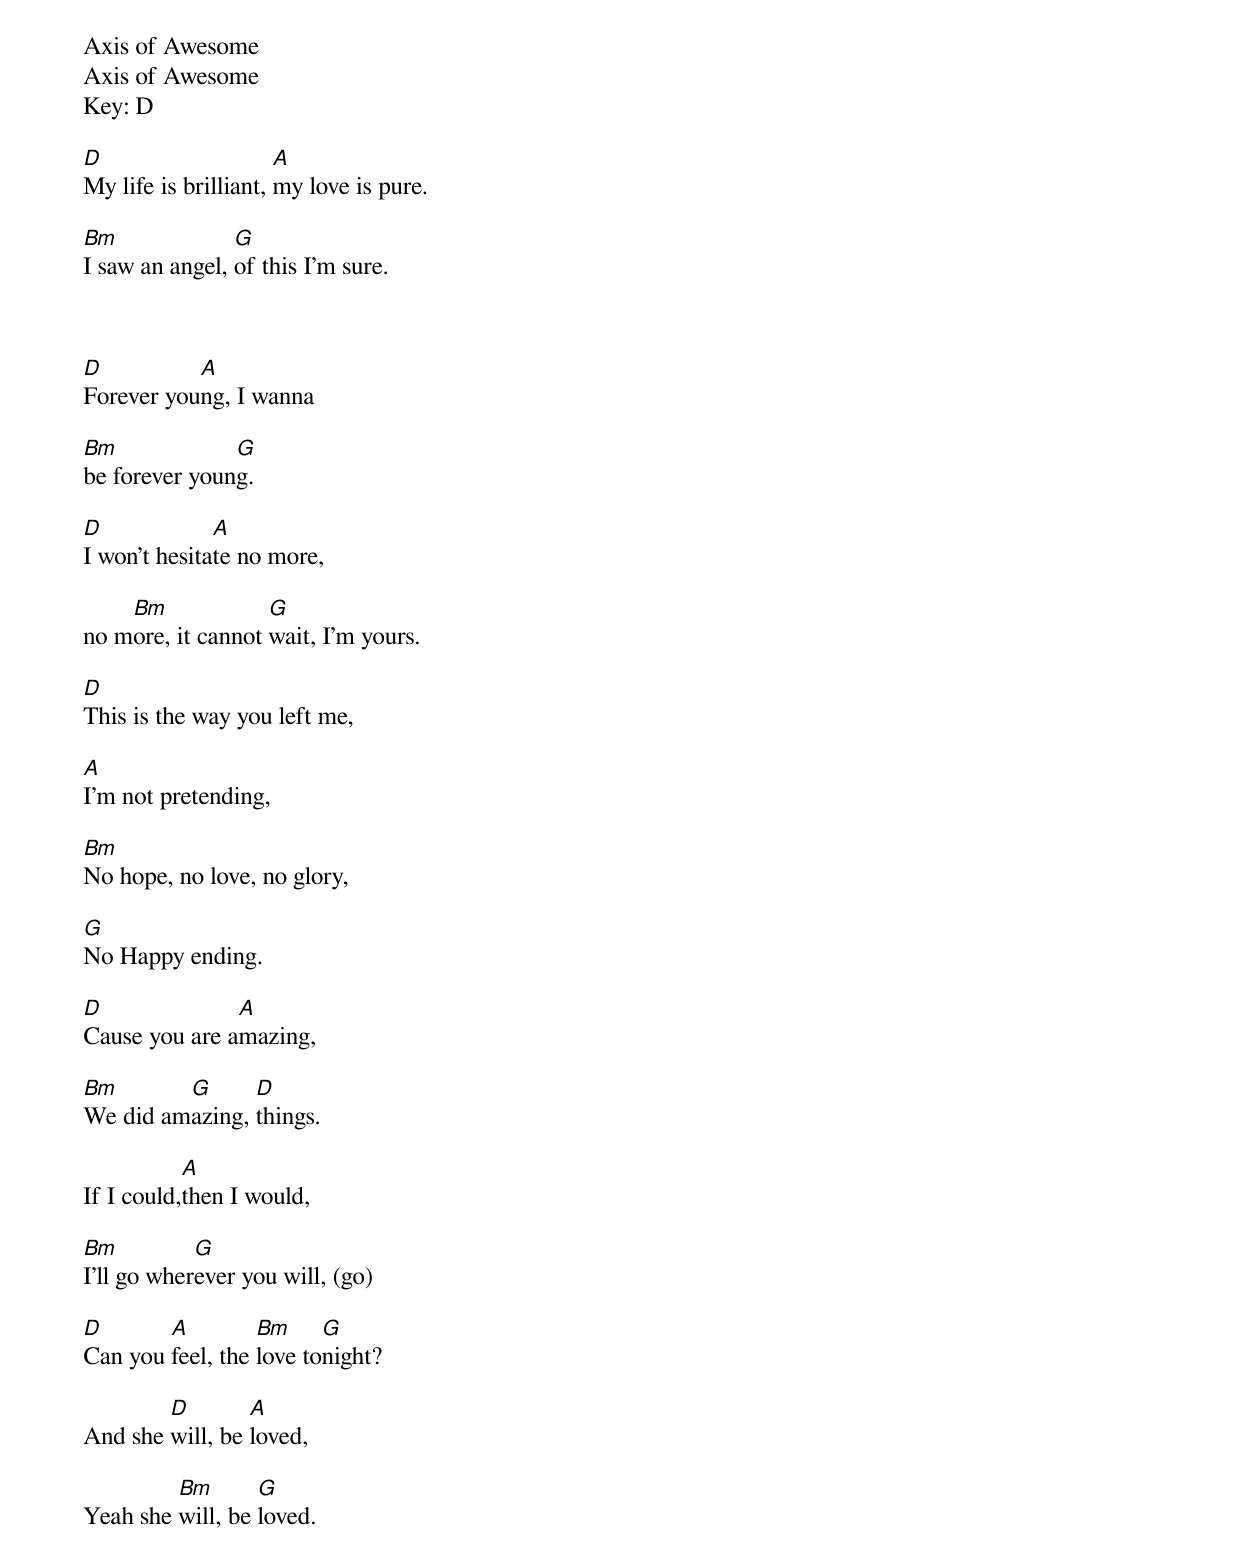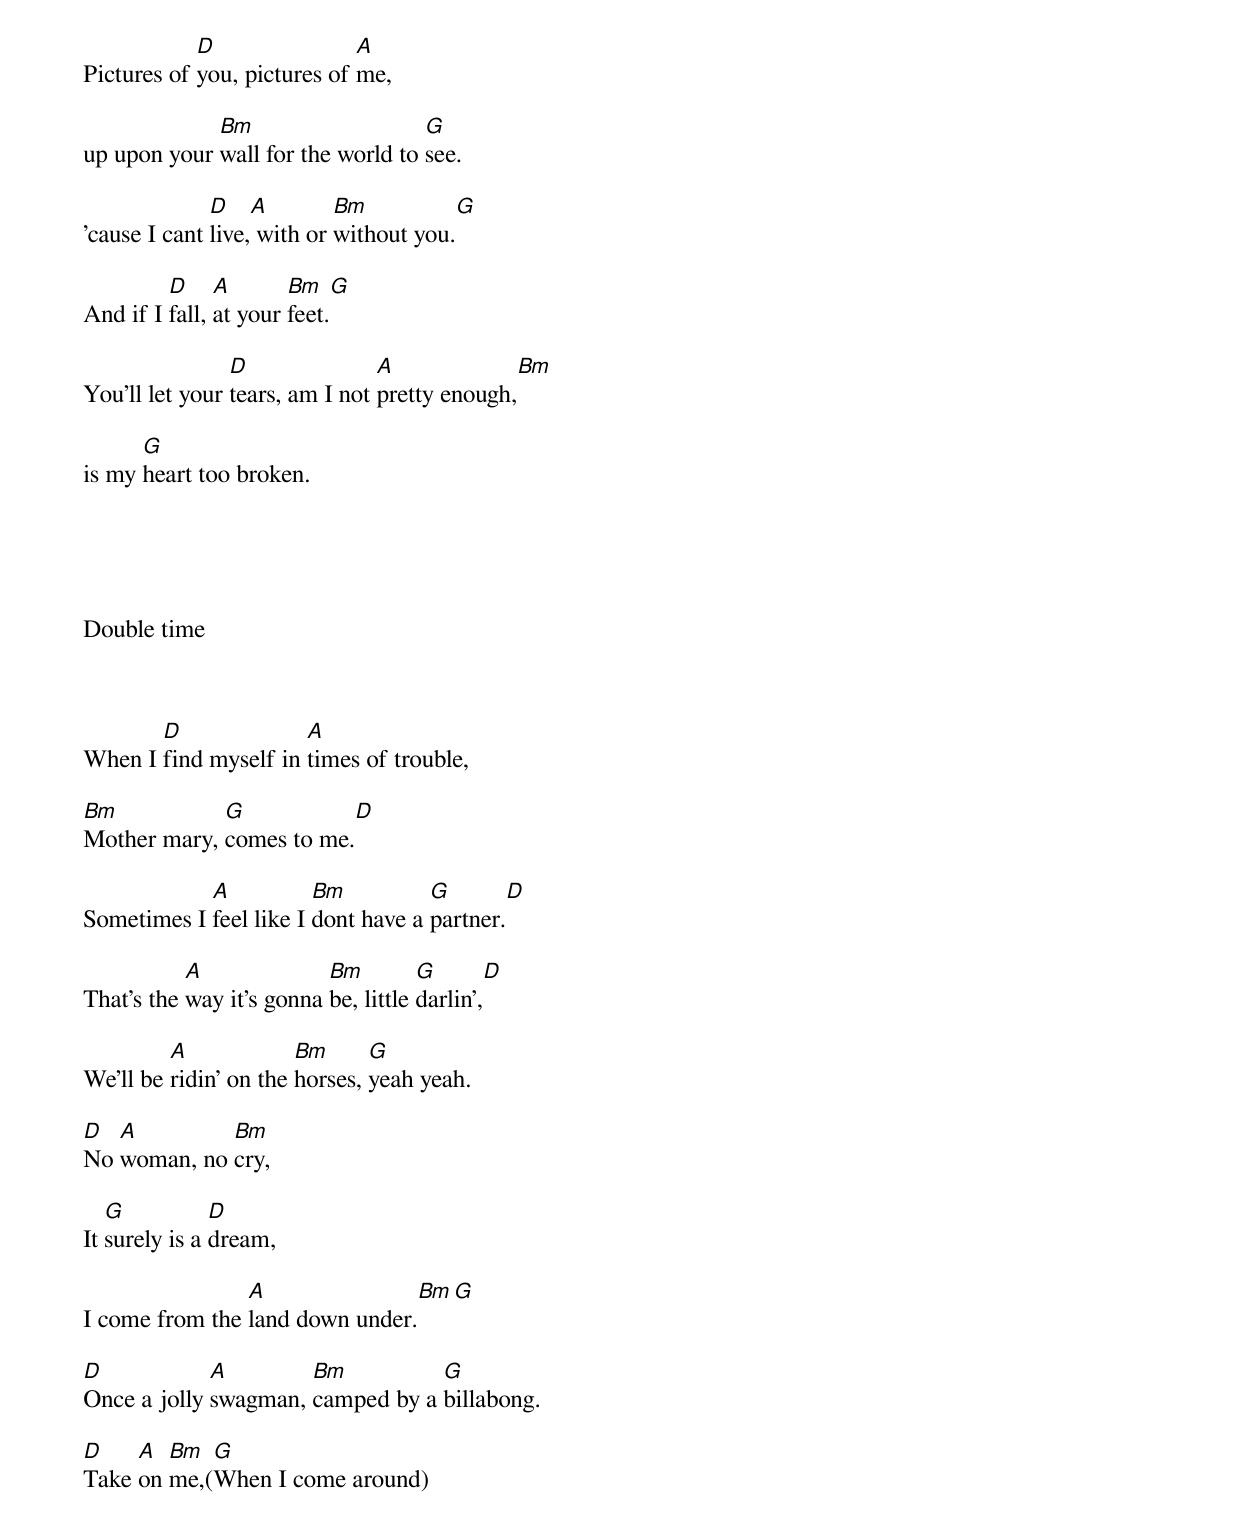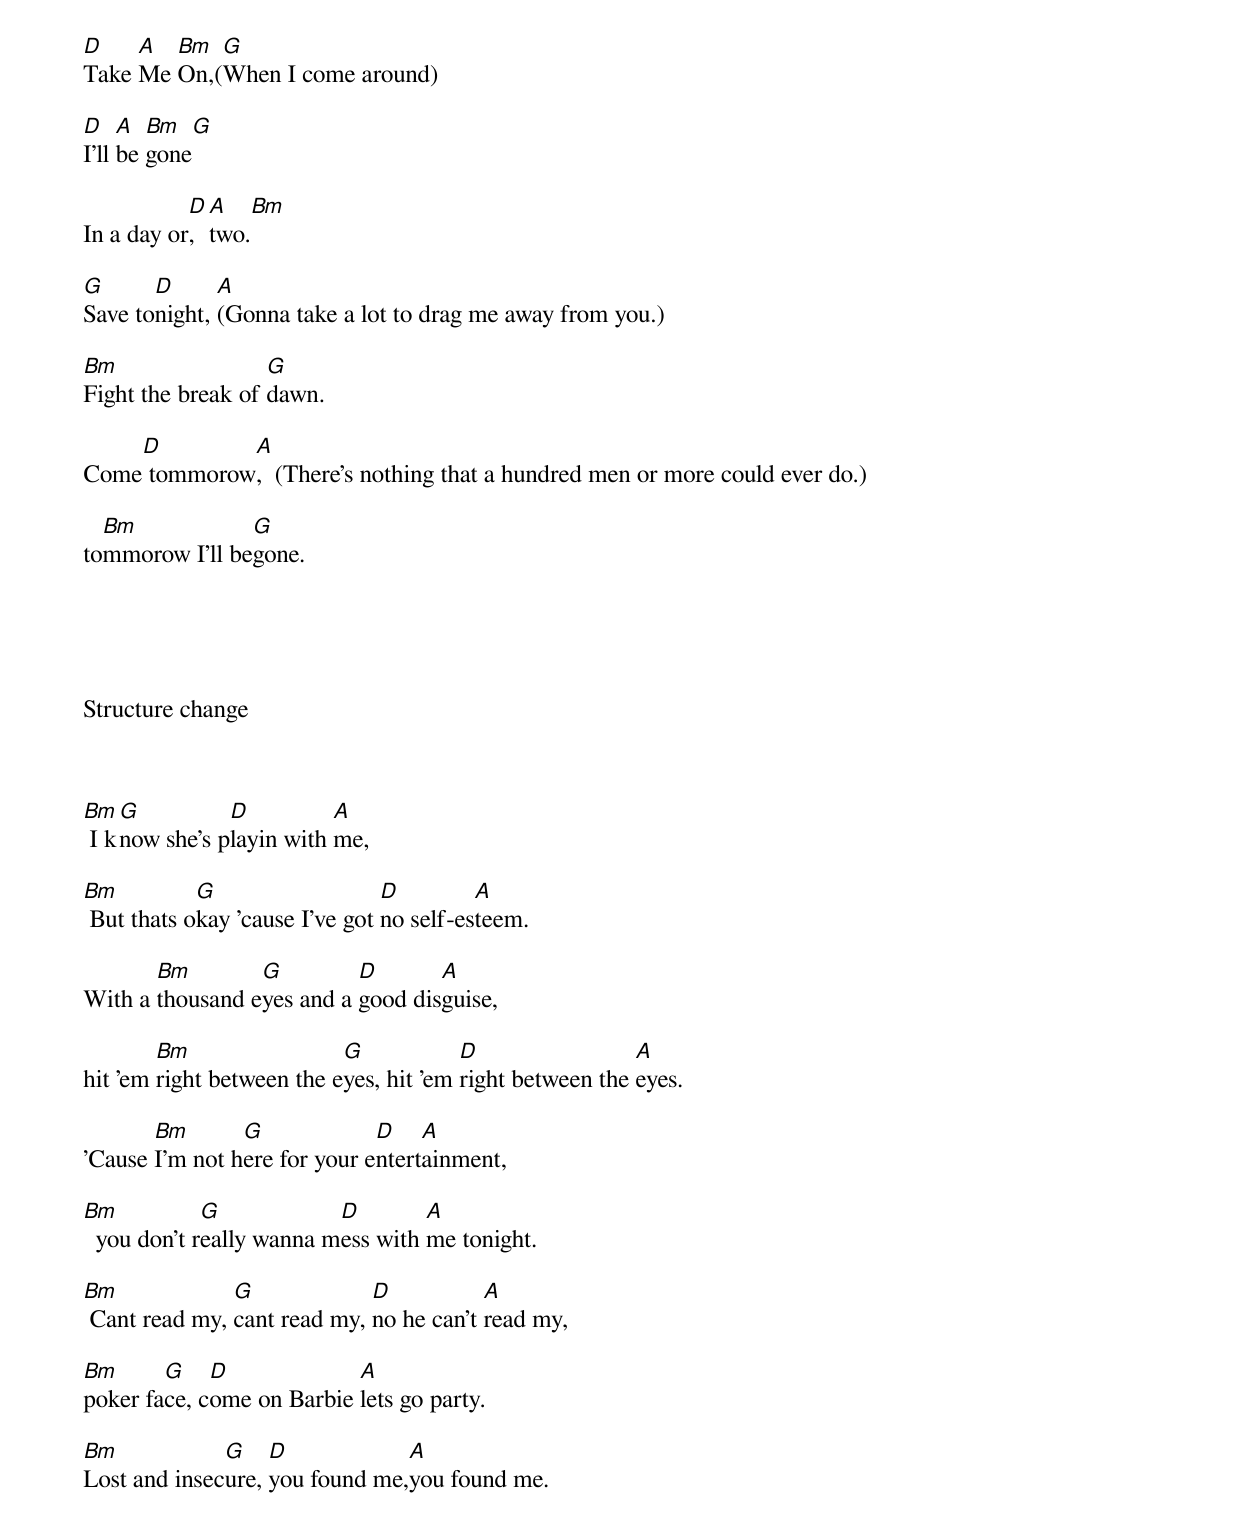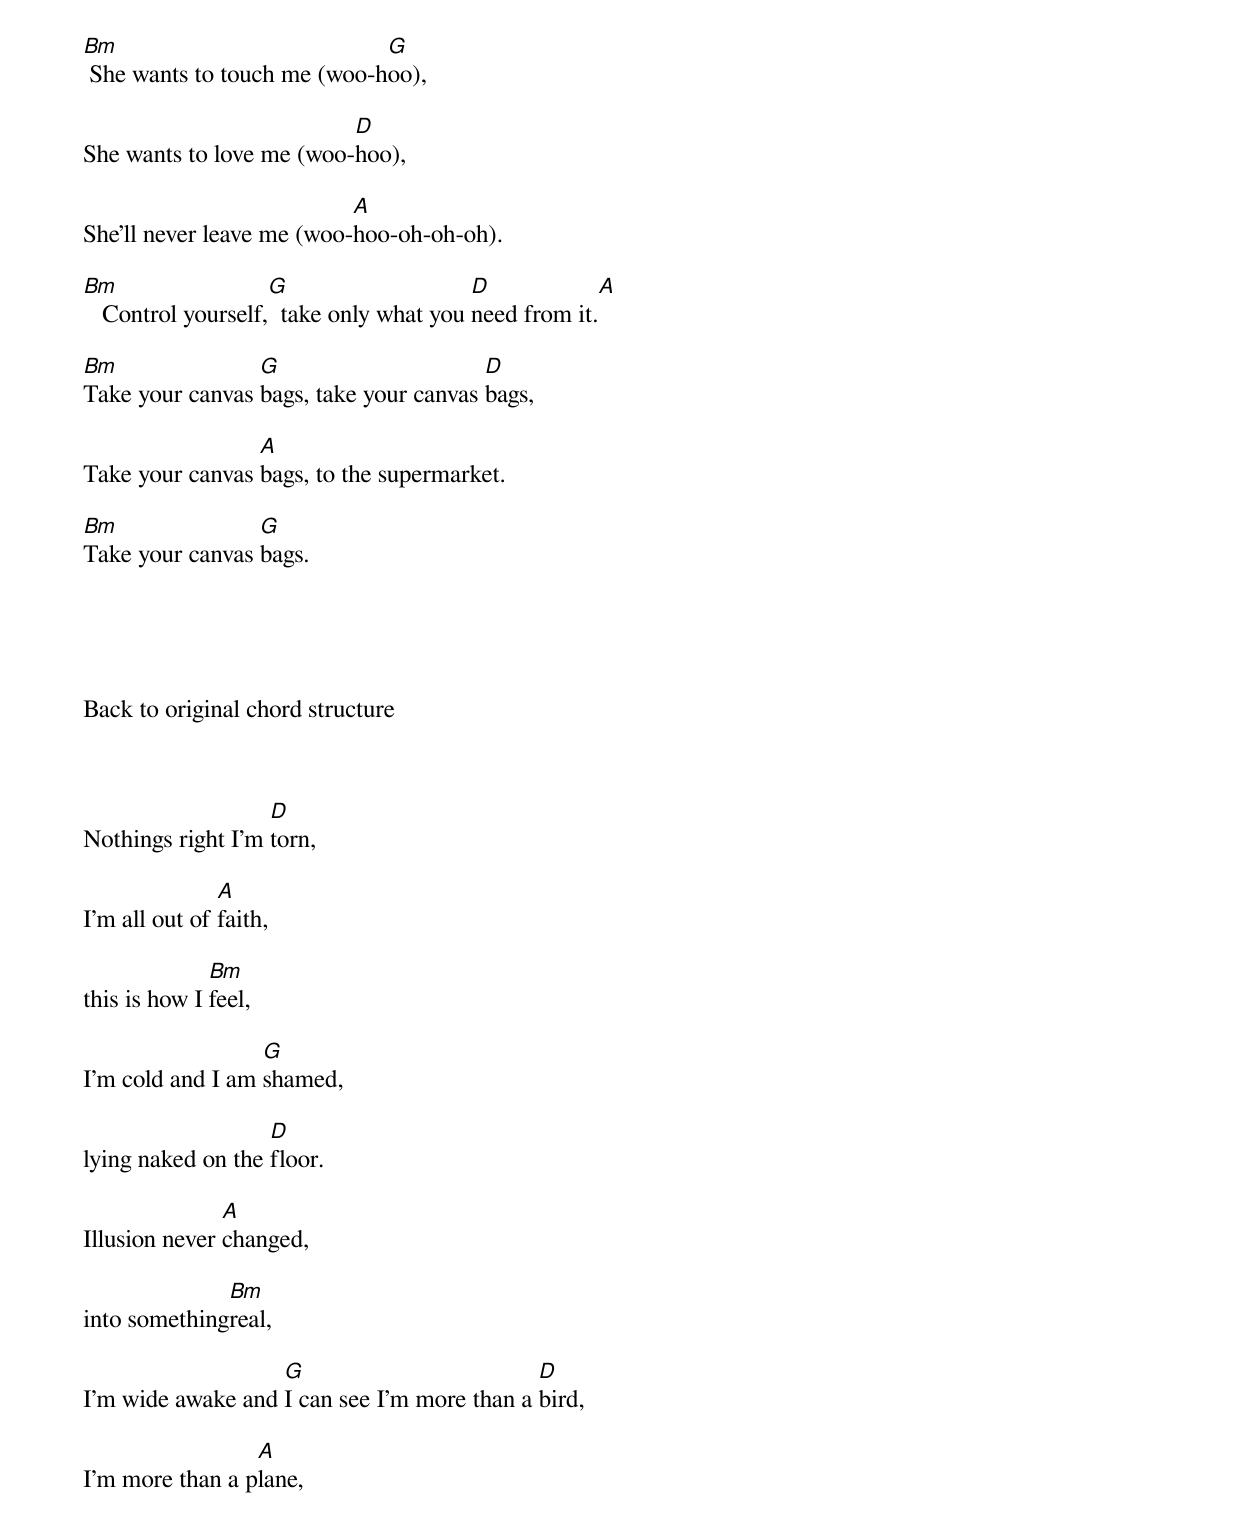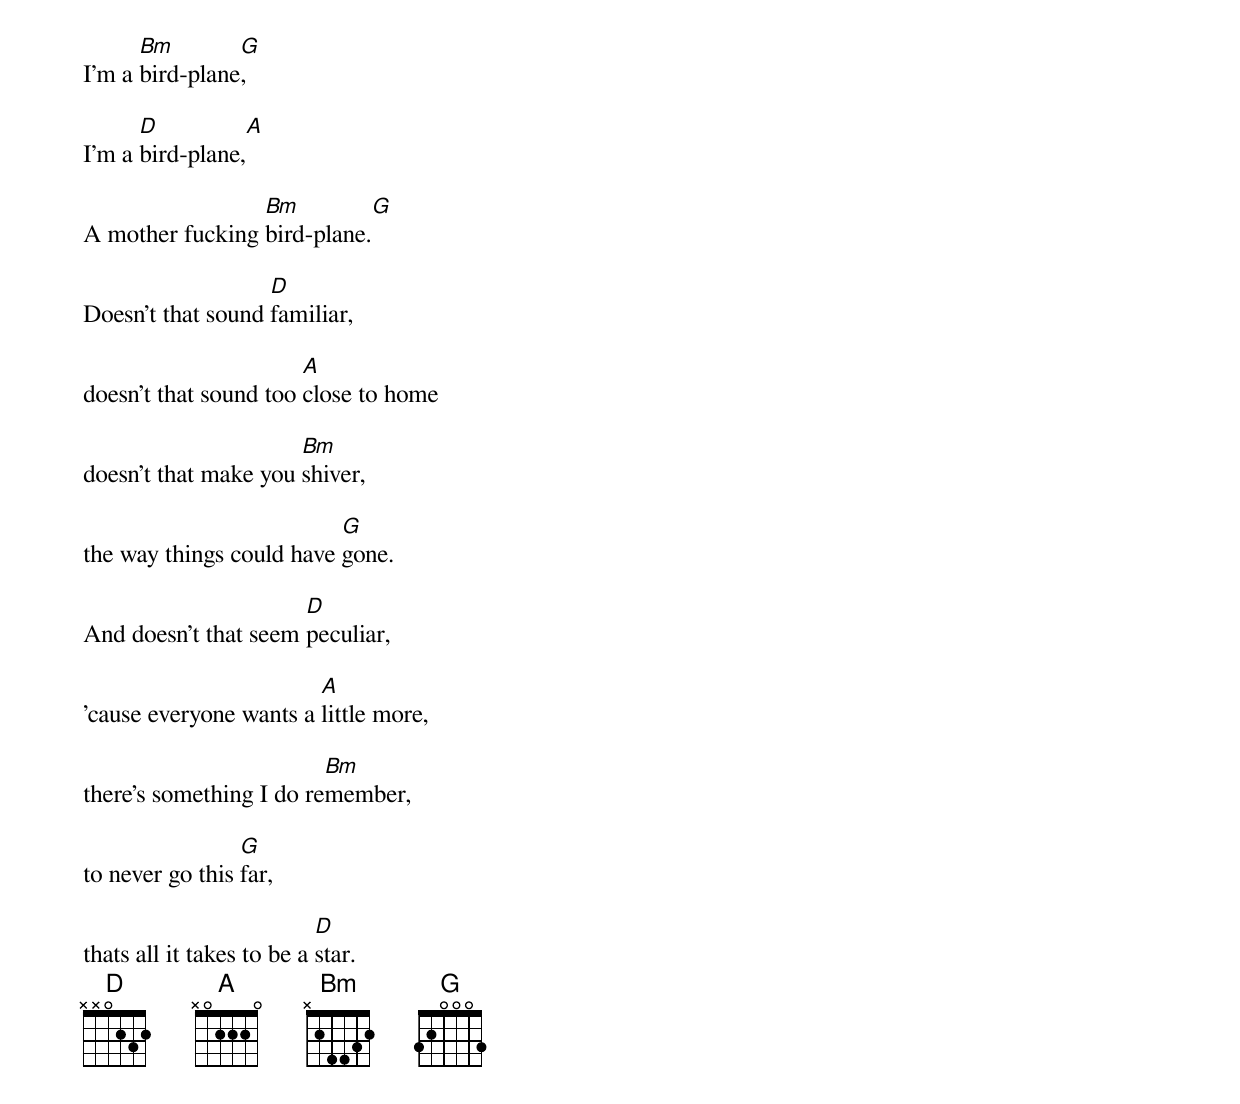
Axis of Awesome
Axis of Awesome
Key: D

[D]My life is brilliant, [A]my love is pure.

[Bm]I saw an angel, [G]of this I'm sure.



[D]Forever you[A]ng, I wanna

[Bm]be forever youn[G]g.

[D]I won't hesita[A]te no more,

no m[Bm]ore, it cannot [G]wait, I'm yours.

[D]This is the way you left me,

[A]I'm not pretending,

[Bm]No hope, no love, no glory,

[G]No Happy ending.

[D]Cause you are a[A]mazing,

[Bm]We did am[G]azing, [D]things.

If I could,[A]then I would,

[Bm]I'll go wher[G]ever you will, (go)

[D]Can you [A]feel, the [Bm]love to[G]night?

And she [D]will, be [A]loved,

Yeah she [Bm]will, be [G]loved.

Pictures of [D]you, pictures of [A]me,

up upon your [Bm]wall for the world to [G]see.

'cause I cant [D]live,[A] with or [Bm]without you.[G]

And if I [D]fall, [A]at your [Bm]feet.[G]

You'll let your [D]tears, am I not [A]pretty enough,[Bm]

is my [G]heart too broken.





Double time



When I [D]find myself in [A]times of trouble,

[Bm]Mother mary, [G]comes to me.[D]

Sometimes I [A]feel like I [Bm]dont have a [G]partner.[D]

That's the [A]way it's gonna [Bm]be, little [G]darlin',[D]

We'll be [A]ridin' on the [Bm]horses, [G]yeah yeah.

[D]No [A]woman, no [Bm]cry,

It [G]surely is a [D]dream,

I come from the [A]land down under.[Bm][G]

[D]Once a jolly [A]swagman, [Bm]camped by a [G]billabong.

[D]Take [A]on [Bm]me,([G]When I come around)

[D]Take [A]Me [Bm]On,([G]When I come around)

[D]I'll [A]be [Bm]gone[G]

In a day or[D], [A]two.[Bm]

[G]Save to[D]night, [A](Gonna take a lot to drag me away from you.)

[Bm]Fight the break of [G]dawn.

Come[D] tommorow[A],  (There's nothing that a hundred men or more could ever do.)

to[Bm]mmorow I'll be[G]gone.





Structure change



[Bm] I k[G]now she's p[D]layin with [A]me,

[Bm] But thats o[G]kay 'cause I've got [D]no self-es[A]teem.

With a [Bm]thousand e[G]yes and a [D]good dis[A]guise,

hit 'em [Bm]right between the e[G]yes, hit 'em [D]right between the [A]eyes.

'Cause [Bm]I'm not h[G]ere for your e[D]ntert[A]ainment,

[Bm]  you don't r[G]eally wanna m[D]ess with [A]me tonight.

[Bm] Cant read my, [G]cant read my, [D]no he can't [A]read my,

[Bm]poker fa[G]ce, c[D]ome on Barbie [A]lets go party.

[Bm]Lost and insec[G]ure, [D]you found me,[A]you found me.

[Bm] She wants to touch me (woo-h[G]oo),

She wants to love me (woo-[D]hoo),

She'll never leave me (woo-[A]hoo-oh-oh-oh).

[Bm]   Control yourself,[G]  take only what you [D]need from it.[A]

[Bm]Take your canvas [G]bags, take your canvas [D]bags,

Take your canvas [A]bags, to the supermarket.

[Bm]Take your canvas [G]bags.





Back to original chord structure



Nothings right I'm [D]torn,

I'm all out of [A]faith,

this is how I [Bm]feel,

I'm cold and I am [G]shamed,

lying naked on the [D]floor.

Illusion never [A]changed,

into something[Bm]real,

I'm wide awake and [G]I can see I'm more than a [D]bird,

I'm more than a p[A]lane,

I'm a [Bm]bird-plane[G],

I'm a [D]bird-plane,[A]

A mother fucking [Bm]bird-plane.[G]

Doesn't that sound [D]familiar,

doesn't that sound too [A]close to home

doesn't that make you [Bm]shiver,

the way things could have [G]gone.

And doesn't that seem [D]peculiar,

'cause everyone wants a [A]little more,

there's something I do re[Bm]member,

to never go this [G]far,

thats all it takes to be a [D]star.
